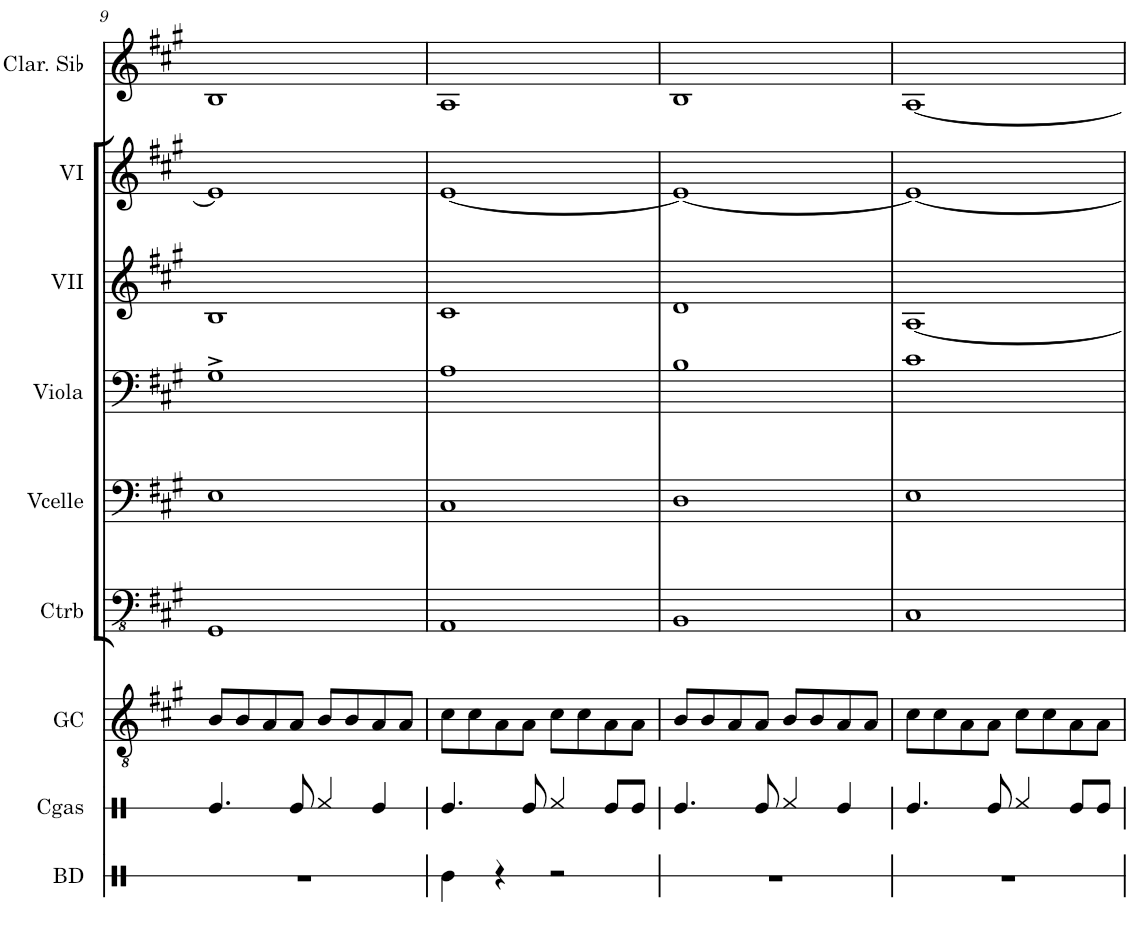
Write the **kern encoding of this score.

**kern	**kern	**kern	**kern	**kern	**kern	**kern
*part7	*part6	*part5	*part4	*part3	*part2	*part1
*staff7	*staff6	*staff5	*staff4	*staff3	*staff2	*staff1
*I"Classical Guitar	*I"Contrabass	*I"Violoncello	*I"Viola	*I"Violin II	*I"Violin I	*I"Clarinette en Sib
*	*I'Ctrb	*	*I'Viola	*I'VII	*I'VI	*I'Clar. Sib
!!LO:PB:g=z
*clefGv2	*clefFv4	*clefF4	*clefF4	*clefG2	*clefG2	*clefG2
*	*ITrd7c12	*	*	*	*	*ITrd1c2
*k[f#c#g#]	*k[f#c#g#]	*k[f#c#g#]	*k[f#c#g#]	*k[f#c#g#]	*k[f#c#g#]	*k[f#c#g#]
*M4/4	*M4/4	*M4/4	*M4/4	*M4/4	*M4/4	*M4/4
=9	=9	=9	=9	=9	=9	=9
8B/L	1GGG#	1E	1G#^	1B	1e]	1B
8B/	.	.	.	.	.	.
8A/	.	.	.	.	.	.
8A/J	.	.	.	.	.	.
8B/L	.	.	.	.	.	.
8B/	.	.	.	.	.	.
8A/	.	.	.	.	.	.
8A/J	.	.	.	.	.	.
=10	=10	=10	=10	=10	=10	=10
8c#\L	1AAA	1C#	1A	1c#	[1e	1A
8c#\	.	.	.	.	.	.
8A\	.	.	.	.	.	.
8A\J	.	.	.	.	.	.
8c#\L	.	.	.	.	.	.
8c#\	.	.	.	.	.	.
8A\	.	.	.	.	.	.
8A\J	.	.	.	.	.	.
=11	=11	=11	=11	=11	=11	=11
8B/L	1BBB	1D	1B	1d	1e_	1B
8B/	.	.	.	.	.	.
8A/	.	.	.	.	.	.
8A/J	.	.	.	.	.	.
8B/L	.	.	.	.	.	.
8B/	.	.	.	.	.	.
8A/	.	.	.	.	.	.
8A/J	.	.	.	.	.	.
=12	=12	=12	=12	=12	=12	=12
8c#\L	1CC#	1E	1c#	[1A	1e_	[1A
8c#\	.	.	.	.	.	.
8A\	.	.	.	.	.	.
8A\J	.	.	.	.	.	.
8c#\L	.	.	.	.	.	.
8c#\	.	.	.	.	.	.
8A\	.	.	.	.	.	.
8A\J	.	.	.	.	.	.
=	=	=	=	=	=	=
*-	*-	*-	*-	*-	*-	*-
